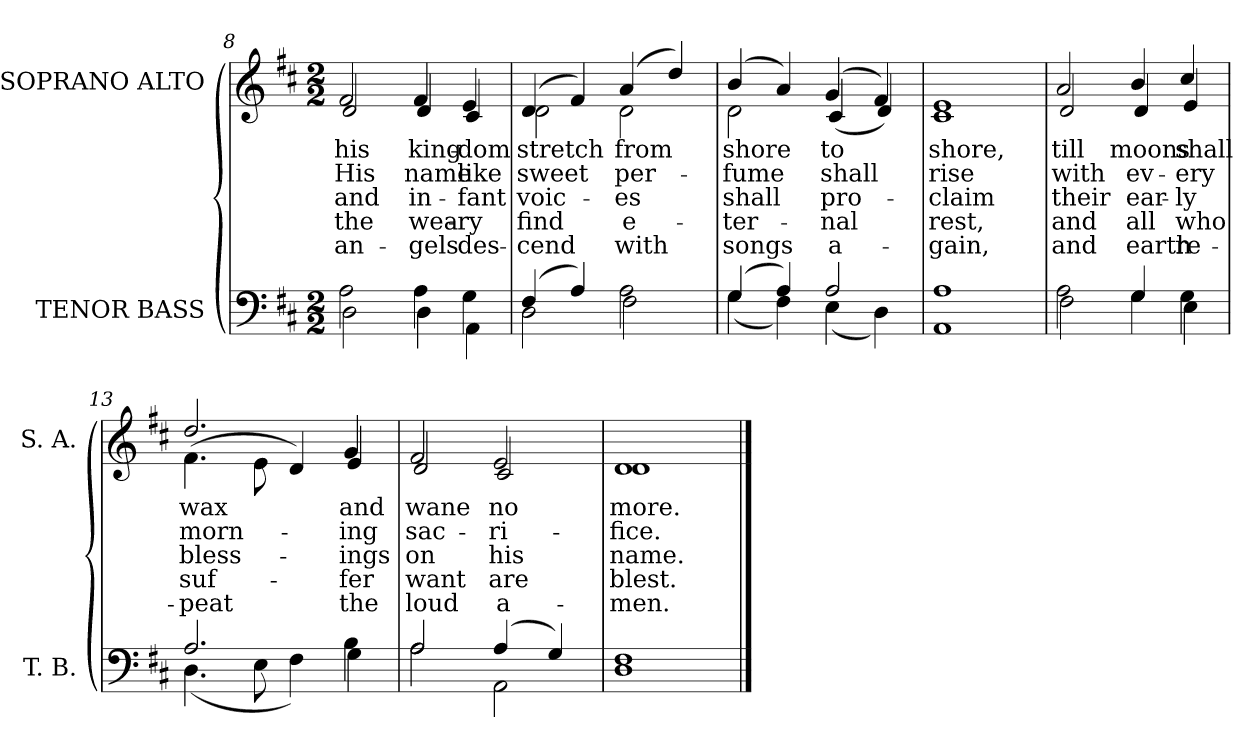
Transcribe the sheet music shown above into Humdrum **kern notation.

**kern	**kern	**text	**text	**text	**text	**text
*part2	*part1	*part1	*part1	*part1	*part1	*part1
*staff2	*staff1	*staff1	*staff1	*staff1	*staff1	*staff1
*I"TENOR BASS	*I"SOPRANO ALTO	*	*	*	*	*
*I'T. B.	*I'S. A.	*	*	*	*	*
!!LO:LB:g=z
*clefF4	*clefG2	*	*	*	*	*
*k[f#c#]	*k[f#c#]	*	*	*	*	*
*D:	*D:	*	*	*	*	*
*M2/2	*M2/2	*	*	*	*	*
=8	=8	=8	=8	=8	=8	=8
*^	*	*	*	*	*	*
!	!	!	!LO:LY:b:color=#000000	!LO:LY:b:color=#000000	!LO:LY:b:color=#000000	!LO:LY:b:color=#000000	!LO:LY:b:color=#000000
*	*	*^	*	*	*	*	*
2Ai\	2Di\	2f#i/	2di/	his	His	and	the	an-
!	!	!	!	!LO:LY:b:color=#000000	!LO:LY:b:color=#000000	!LO:LY:b:color=#000000	!LO:LY:b:color=#000000	!LO:LY:b:color=#000000
4Ai\	4Di\	4f#i/	4di/	king-	name	in-	wea-	-gels
!	!	!	!	!LO:LY:b:color=#000000	!LO:LY:b:color=#000000	!LO:LY:b:color=#000000	!LO:LY:b:color=#000000	!LO:LY:b:color=#000000
4Gi\	4AAi\	4ei/	4c#i/	-dom	like	-fant	-ry	des-
=9	=9	=9	=9	=9	=9	=9	=9	=9
!	!	!	!	!LO:LY:b:color=#000000	!LO:LY:b:color=#000000	!LO:LY:b:color=#000000	!LO:LY:b:color=#000000	!LO:LY:b:color=#000000
(4F#i/	2Di\	(4di/	2di\	stretch	sweet	voic-	find	-cend
4Ai/)	.	4f#i/)	.	.	.	.	.	.
!	!	!	!	!LO:LY:b:color=#000000	!LO:LY:b:color=#000000	!LO:LY:b:color=#000000	!LO:LY:b:color=#000000	!LO:LY:b:color=#000000
2Ai\	2F#i\	(4ai/	2di\	from	per-	-es	e-	with
.	.	4ddi/)	.	.	.	.	.	.
=10	=10	=10	=10	=10	=10	=10	=10	=10
!	!	!	!	!LO:LY:b:color=#000000	!LO:LY:b:color=#000000	!LO:LY:b:color=#000000	!LO:LY:b:color=#000000	!LO:LY:b:color=#000000
(4Gi/	(4Gi\	(4bi/	2di\	shore	-fume	shall	ter-	songs
4Ai/)	4F#i\)	4ai/)	.	.	.	.	.	.
!	!	!	!	!LO:LY:b:color=#000000	!LO:LY:b:color=#000000	!LO:LY:b:color=#000000	!LO:LY:b:color=#000000	!LO:LY:b:color=#000000
2Ai/	(4Ei\	(4gi/	(4c#i/	to	shall	pro-	-nal	a-
.	4Di\)	4f#i/)	4di/)	.	.	.	.	.
=11	=11	=11	=11	=11	=11	=11	=11	=11
!	!	!	!	!LO:LY:b:color=#000000	!LO:LY:b:color=#000000	!LO:LY:b:color=#000000	!LO:LY:b:color=#000000	!LO:LY:b:color=#000000
1Ai	1AAi	1ei	1c#i	shore,	rise	-claim	rest,	-gain,
!!LO:LB:g=z	!!
=12	=12	=12	=12	=12	=12	=12	=12	=12
!	!	!	!	!LO:LY:b:color=#000000	!LO:LY:b:color=#000000	!LO:LY:b:color=#000000	!LO:LY:b:color=#000000	!LO:LY:b:color=#000000
2Ai\	2F#i\	2ai/	2di/	till	with	their	and	and
!	!	!	!	!LO:LY:b:color=#000000	!LO:LY:b:color=#000000	!LO:LY:b:color=#000000	!LO:LY:b:color=#000000	!LO:LY:b:color=#000000
4Gi/	4Gi\	4bi/	4di/	moons	ev-	ear-	all	earth
!	!	!	!	!LO:LY:b:color=#000000	!LO:LY:b:color=#000000	!LO:LY:b:color=#000000	!LO:LY:b:color=#000000	!LO:LY:b:color=#000000
4Gi\	4Ei\	4cc#i/	4ei/	shall	-ery	-ly	who	re-
=13	=13	=13	=13	=13	=13	=13	=13	=13
!	!	!	!	!LO:LY:b:color=#000000	!LO:LY:b:color=#000000	!LO:LY:b:color=#000000	!LO:LY:b:color=#000000	!LO:LY:b:color=#000000
2.Ai/	(4.Di\	2.ddi/	(4.f#i\	wax	morn-	bless-	suf-	-peat
.	8Ei\	.	8ei\	.	.	.	.	.
.	4F#i\)	.	4di/)	.	.	.	.	.
!	!	!	!	!LO:LY:b:color=#000000	!LO:LY:b:color=#000000	!LO:LY:b:color=#000000	!LO:LY:b:color=#000000	!LO:LY:b:color=#000000
4Bi\	4Gi\	4gi/	4ei/	and	-ing	-ings	-fer	the
=14	=14	=14	=14	=14	=14	=14	=14	=14
!	!	!	!	!LO:LY:b:color=#000000	!LO:LY:b:color=#000000	!LO:LY:b:color=#000000	!LO:LY:b:color=#000000	!LO:LY:b:color=#000000
2Ai/	2Ai\	2f#i/	2di/	wane	sac-	on	want	loud
!	!	!	!	!LO:LY:b:color=#000000	!LO:LY:b:color=#000000	!LO:LY:b:color=#000000	!LO:LY:b:color=#000000	!LO:LY:b:color=#000000
(4Ai/	2AAi\	2ei/	2c#i/	no	-ri-	his	are	a-
4Gi/)	.	.	.	.	.	.	.	.
=15	=15	=15	=15	=15	=15	=15	=15	=15
!	!	!	!	!LO:LY:b:color=#000000	!LO:LY:b:color=#000000	!LO:LY:b:color=#000000	!LO:LY:b:color=#000000	!LO:LY:b:color=#000000
1F#i	1Di	1di	1di	more.	-fice.	name.	blest.	-men.
*v	*v	*	*	*	*	*	*	*
*	*v	*v	*	*	*	*	*
==	==	==	==	==	==	==
*-	*-	*-	*-	*-	*-	*-
